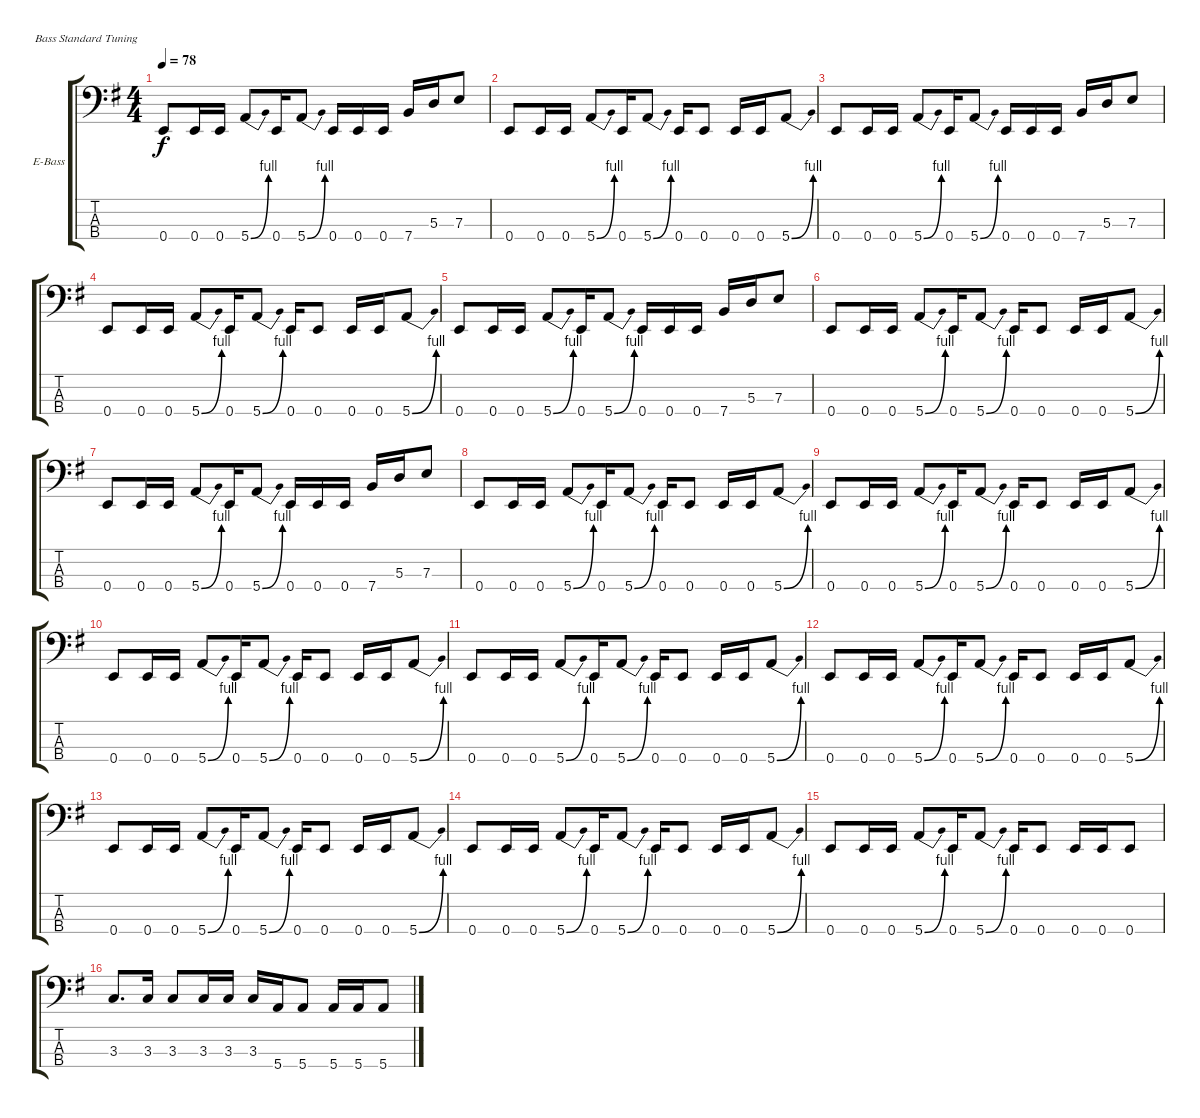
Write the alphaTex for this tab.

\defaultSystemsLayout 4
\bracketExtendMode groupsimilarinstruments
\firstSystemTrackNameOrientation horizontal
\otherSystemsTrackNameOrientation horizontal
\track ("Electric Bass" "E-Bass") {instrument electricbassfinger}
\staff {score tabs}
\tuning (G2 D2 A1 E1)
\ts (4 4)
\tempo 78
\clef f4
\scale
1.05549
\ks g
0.4.8{dy f} 0.4.16 0.4.16 5.4{be (bend 0 0 59.4 4)}.8 0.4.16 5.4{be (bend 0 0 59.4 4)}.8 0.4.16 0.4.16 0.4.16 7.4.16 5.3.16 7.3.8 |
\scale
0.944515 0.4.8 0.4.16 0.4.16 5.4{be (bend 0 0 59.4 4)}.8 0.4.16 5.4{be (bend 0 0 59.4 4)}.8 0.4.16 0.4.8 0.4.16 0.4.16 5.4{be (bend 0 0 59.4 4)}.8 |
\scale
1.05549 0.4.8 0.4.16 0.4.16 5.4{be (bend 0 0 59.4 4)}.8 0.4.16 5.4{be (bend 0 0 59.4 4)}.8 0.4.16 0.4.16 0.4.16 7.4.16 5.3.16 7.3.8 |
\scale
0.944515 0.4.8 0.4.16 0.4.16 5.4{be (bend 0 0 59.4 4)}.8 0.4.16 5.4{be (bend 0 0 59.4 4)}.8 0.4.16 0.4.8 0.4.16 0.4.16 5.4{be (bend 0 0 59.4 4)}.8 |
\scale
1.05549 0.4.8 0.4.16 0.4.16 5.4{be (bend 0 0 59.4 4)}.8 0.4.16 5.4{be (bend 0 0 59.4 4)}.8 0.4.16 0.4.16 0.4.16 7.4.16 5.3.16 7.3.8 |
\scale
0.944515 0.4.8 0.4.16 0.4.16 5.4{be (bend 0 0 59.4 4)}.8 0.4.16 5.4{be (bend 0 0 59.4 4)}.8 0.4.16 0.4.8 0.4.16 0.4.16 5.4{be (bend 0 0 59.4 4)}.8 |
\scale
1.05549 0.4.8 0.4.16 0.4.16 5.4{be (bend 0 0 59.4 4)}.8 0.4.16 5.4{be (bend 0 0 59.4 4)}.8 0.4.16 0.4.16 0.4.16 7.4.16 5.3.16 7.3.8 |
\scale
0.944515 0.4.8 0.4.16 0.4.16 5.4{be (bend 0 0 59.4 4)}.8 0.4.16 5.4{be (bend 0 0 59.4 4)}.8 0.4.16 0.4.8 0.4.16 0.4.16 5.4{be (bend 0 0 59.4 4)}.8 |
\scale
1.05549 0.4.8 0.4.16 0.4.16 5.4{be (bend 0 0 59.4 4)}.8 0.4.16 5.4{be (bend 0 0 59.4 4)}.8 0.4.16 0.4.8 0.4.16 0.4.16 5.4{be (bend 0 0 59.4 4)}.8 |
\scale
0.944515 0.4.8 0.4.16 0.4.16 5.4{be (bend 0 0 59.4 4)}.8 0.4.16 5.4{be (bend 0 0 59.4 4)}.8 0.4.16 0.4.8 0.4.16 0.4.16 5.4{be (bend 0 0 59.4 4)}.8 |
\scale
1.05549 0.4.8 0.4.16 0.4.16 5.4{be (bend 0 0 59.4 4)}.8 0.4.16 5.4{be (bend 0 0 59.4 4)}.8 0.4.16 0.4.8 0.4.16 0.4.16 5.4{be (bend 0 0 59.4 4)}.8 |
\scale
0.944515 0.4.8 0.4.16 0.4.16 5.4{be (bend 0 0 59.4 4)}.8 0.4.16 5.4{be (bend 0 0 59.4 4)}.8 0.4.16 0.4.8 0.4.16 0.4.16 5.4{be (bend 0 0 59.4 4)}.8 |
\scale
1.05549 0.4.8 0.4.16 0.4.16 5.4{be (bend 0 0 59.4 4)}.8 0.4.16 5.4{be (bend 0 0 59.4 4)}.8 0.4.16 0.4.8 0.4.16 0.4.16 5.4{be (bend 0 0 59.4 4)}.8 |
\scale
0.944515 0.4.8 0.4.16 0.4.16 5.4{be (bend 0 0 59.4 4)}.8 0.4.16 5.4{be (bend 0 0 59.4 4)}.8 0.4.16 0.4.8 0.4.16 0.4.16 5.4{be (bend 0 0 59.4 4)}.8 |
\scale
1.05549 0.4.8 0.4.16 0.4.16 5.4{be (bend 0 0 59.4 4)}.8 0.4.16 5.4{be (bend 0 0 59.4 4)}.8 0.4.16 0.4.8 0.4.16 0.4.16 0.4.8 |
\scale
0.944515 3.3.8{d} 3.3.16 3.3.8 3.3.16 3.3.16 3.3.16 5.4.16 5.4.8 5.4.16 5.4.16 5.4.8
